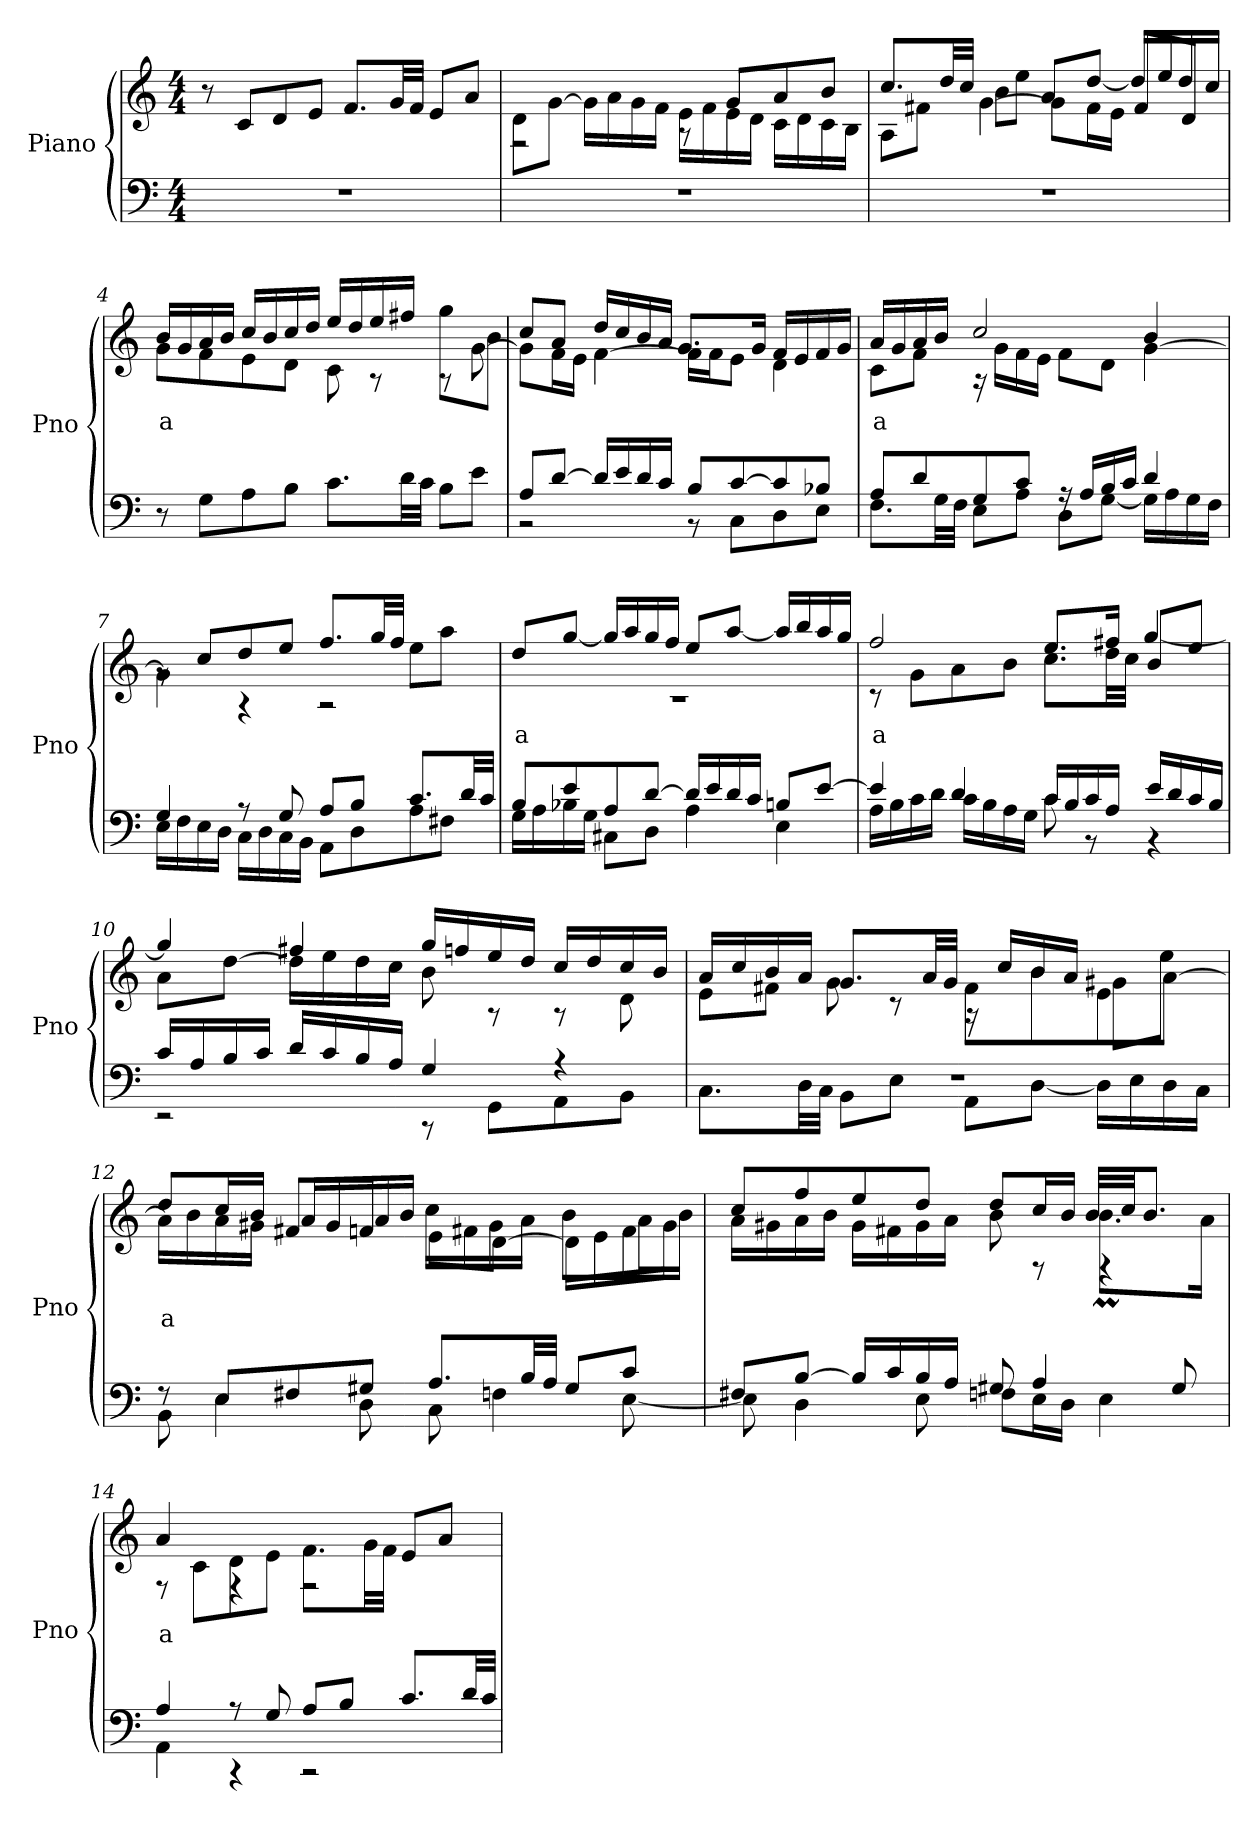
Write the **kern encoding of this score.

**kern	**kern	**text
*part1	*part1	*part1
*staff2	*staff1	*staff1
*I"Piano	*	*
*I'Pno	*	*
*clefF4	*clefG2	*
*k[]	*k[]	*
*M4/4	*M4/4	*
=1	=1	=1
1r	8r	.
.	8c/L	.
.	8d/	.
.	8e/J	.
.	8.f/L	.
.	32g/LL	.
.	32f/JJJ	.
.	8e/L	.
.	8a/J	.
=2	=2	=2
*	*^	*
1r	8d\L	2r	.
.	[8g\J	.	.
.	16g\LL]	.	.
.	16a\	.	.
.	16g\	.	.
.	16f\JJ	.	.
.	16e\LL	8r	.
.	16f\	.	.
.	16e\	8g/L	.
.	16d\JJ	.	.
.	16c\LL	8a/	.
.	16d\	.	.
.	16c\	8b/J	.
.	16B\JJ	.	.
=3	=3	=3	=3
1r	8A\L	8.cc/L	.
.	8f#X\J	.	.
.	.	32dd/LL	.
.	.	32cc/JJJ	.
.	[4g\	8b\L	.
.	.	8ee\J	.
.	8g\L]	8a/L	.
.	16f#\L	[8dd/J	.
.	16e\JJ	.	.
.	8f#/L	16dd/LL]	.
.	.	16ee/	.
.	8d/J	16dd/	.
.	.	16cc/JJ	.
!!LO:LB:g=z	!!
=4	=4	=4	=4
!	!	!	!LO:LY:b
8r	8g\L	16b/LL	a
.	.	16g/	.
8G\L	8f\	16a/	.
.	.	16b/JJ	.
8A\	8e\	16cc/LL	.
.	.	16b/	.
8B\J	8d\J	16cc/	.
.	.	16dd/JJ	.
8.c\L	8c\	16ee/LL	.
.	.	16dd/	.
.	8rA	16ee/	.
32d\LL	.	16ff#X/JJ	.
32c\JJJ	.	.	.
8B\L	8rA	8gg\L	.
8e\J	[8g\	8b\J	.
=5	=5	=5	=5
*^	*	*	*
8A/L	2r	8g\L]	8cc/L	.
[8d/J	.	16f\L	8a/J	.
.	.	16e\JJ	.	.
16d/LL]	.	[4f\	16dd/LL	.
16e/	.	.	16cc/	.
16d/	.	.	16b/	.
16c/JJ	.	.	16a/JJ	.
8B/L	8r	16f\LL]	8.g/L	.
.	.	16f\J	.	.
[8c/	8C\L	8e\J	.	.
.	.	.	16g/Jk	.
8c/]	8D\	4d\	16f/LL	.
.	.	.	16e/	.
8B-X/J	8E\J	.	16f/	.
.	.	.	16g/JJ	.
=6	=6	=6	=6	=6
!	!	!	!	!LO:LY:b
8A/L	8.F\L	8c\L	16a/LL	a
.	.	.	16g/	.
8d/	.	8f\J	16a/	.
.	32G\LL	.	16b/JJ	.
.	32F\JJJ	.	.	.
8G/	8E\L	16rA	2cc/	.
.	.	16g\LL	.	.
8c/J	8A\J	16f\	.	.
.	.	16e\JJ	.	.
16rA	8D\L	8f\L	.	.
16A/LL	.	.	.	.
16B/	[8G\J	8d\J	.	.
16c/JJ	.	.	.	.
4d/	16G\LL]	[4g\	4b/	.
.	16A\	.	.	.
.	16G\	.	.	.
.	16F\JJ	.	.	.
!!LO:LB:g=z	!!
=7	=7	=7	=7	=7
4G/	16E\LL	4g\]	8rg	.
.	16F\	.	.	.
.	16E\	.	8cc/L	.
.	16D\JJ	.	.	.
8r	16C\LL	4rA	8dd/	.
.	16D\	.	.	.
8G/	16C\	.	8ee/J	.
.	16BB\JJ	.	.	.
8A/L	8AA\L	2rA	8.ff/L	.
8B/J	8D\	.	.	.
.	.	.	32gg/LL	.
.	.	.	32ff/JJJ	.
8.c/L	8A\	.	8ee\L	.
.	8F#X\J	.	8aa\J	.
32d/LL	.	.	.	.
32c/JJJ	.	.	.	.
=8	=8	=8	=8	=8
!	!	!	!	!LO:LY:b
8B/L	16G\LL	1rc	8dd/L	a
.	16A\	.	.	.
8e/	16B-X\	.	[8gg/J	.
.	16G\JJ	.	.	.
8A/	8C#X\L	.	16gg/LL]	.
.	.	.	16aa/	.
[8d/J	8D\J	.	16gg/	.
.	.	.	16ff/JJ	.
16d/LL]	4A\	.	8ee/L	.
16e/	.	.	.	.
16d/	.	.	[8aa/J	.
16c/JJ	.	.	.	.
8Bn/L	4E\	.	16aa/LL]	.
.	.	.	16bb/	.
[8e/J	.	.	16aa/	.
.	.	.	16gg/JJ	.
=9	=9	=9	=9	=9
!	!	!	!	!LO:LY:b
4e/]	16A\LL	8rc	2ff/	a
.	16B\	.	.	.
.	16c\	8g\L	.	.
.	16d\JJ	.	.	.
4d/	16c\LL	8a\	.	.
.	16B\	.	.	.
.	16A\	8b\J	.	.
.	16G\JJ	.	.	.
16c/LL	8c\	8.cc\L	8.ee/L	.
16B/	.	.	.	.
16c/	8r	.	.	.
16A/JJ	.	32dd\LL	16ff#X/Jk	.
.	.	32cc\JJJ	.	.
16e/LL	4r	8b/L	[4gg/	.
16d/	.	.	.	.
16c/	.	8ee/J	.	.
16B/JJ	.	.	.	.
!!LO:LB:g=z	!!
=10	=10	=10	=10	=10
16c/LL	2r	8a\L	4gg/]	.
16A/	.	.	.	.
16B/	.	[8dd\J	.	.
16c/JJ	.	.	.	.
16d/LL	.	16dd\LL]	4ff#X/	.
16c/	.	16ee\	.	.
16B/	.	16dd\	.	.
16A/JJ	.	16cc\JJ	.	.
4G/	8rCC	8b\	16gg/LL	.
.	.	.	16ffn/	.
.	8GG\L	8rA	16ee/	.
.	.	.	16dd/JJ	.
4r	8AA\	8rA	16cc/LL	.
.	.	.	16dd/	.
.	8BB\J	8d\	16cc/	.
.	.	.	16b/JJ	.
=11	=11	=11	=11	=11
1rF	8.C\L	8e\L	16a/LL	.
.	.	.	16cc/	.
.	.	8f#X\J	16b/	.
.	32D\LL	.	16a/JJ	.
.	32C\JJJ	.	.	.
.	8BB\L	8.g/L	8g\	.
.	8E\J	.	8r	.
.	.	32a/LL	.	.
.	.	32g/JJJ	.	.
.	8AA\L	8f#\L	16r	.
.	.	.	16cc/LL	.
.	[8D\J	8b\	16b/	.
.	.	.	16a/JJ	.
.	16D\LL]	8e\	8g#X\L	.
.	16E\	.	.	.
.	16D\	[8a\J	8ee\J	.
.	16C\JJ	.	.	.
=12	=12	=12	=12	=12
!	!	!	!	!LO:LY:b
8rF	8BB\	16a\LL]	8dd/L	a
.	.	16b\	.	.
8E/L	4E\	16a\	16cc/L	.
.	.	16g#X\JJ	16b/JJ	.
8F#X/	.	8f#X/L	16a/LL	.
.	.	.	16g#/	.
8G#X/J	8D\	8fn/J	16a/	.
.	.	.	16b/JJ	.
8.A/L	8C\	8e\L	16cc\LL	.
.	.	.	16f#X\	.
.	4Fn\	[8d\J	16g#\	.
32B/LL	.	.	16a\JJ	.
32A/JJJ	.	.	.	.
8G#/L	.	16d\LL]	8b\L	.
.	.	16e\	.	.
8c/J	[8E\	16f#\	16a\L	.
.	.	16g#\JJ	16b\JJ	.
!!LO:LB:g=z
=13	=13	=13	=13	=13
*	*	*	*^	*
8F#X/L	8E\]	16a\LL	8cc/L	2ryy	.
.	.	16g#X\	.	.	.
[8B/J	4D\	16a\	8ff/	.	.
.	.	16b\JJ	.	.	.
16B/LL]	.	16g#\LL	8ee/	.	.
16c/	.	16f#X\	.	.	.
16B/	8E\	16g#\	8dd/J	.	.
16A/JJ	.	16a\JJ	.	.	.
8G#X/	8Fn\L	8b\	8dd/L	4ryy	.
4A/	16E\L	8rF	16cc/L	.	.
.	16D\JJ	.	16b/JJ	.	.
.	4E\	4rF	8.bm\L	32b/LLL	.
.	.	.	.	32cc/JJ	.
.	.	.	.	8.b/J	.
8G#/	.	.	.	.	.
.	.	.	16a\Jk	.	.
*	*	*	*v	*v	*
=14	=14	=14	=14	=14
!	!	!	!	!LO:LY:b
4A/	4AA\	8rF	4a/	a
.	.	8c\L	.	.
8r	4rCC	8d\	4r	.
8G/	.	8e\J	.	.
8A/L	2rCC	8.f\L	2r	.
8B/J	.	.	.	.
.	.	32g\LL	.	.
.	.	32f\JJJ	.	.
8.c/L	.	8e/L	.	.
.	.	8a/J	.	.
32d/LL	.	.	.	.
32c/JJJ	.	.	.	.
*v	*v	*	*	*
*	*v	*v	*
=	=	=
*-	*-	*-
